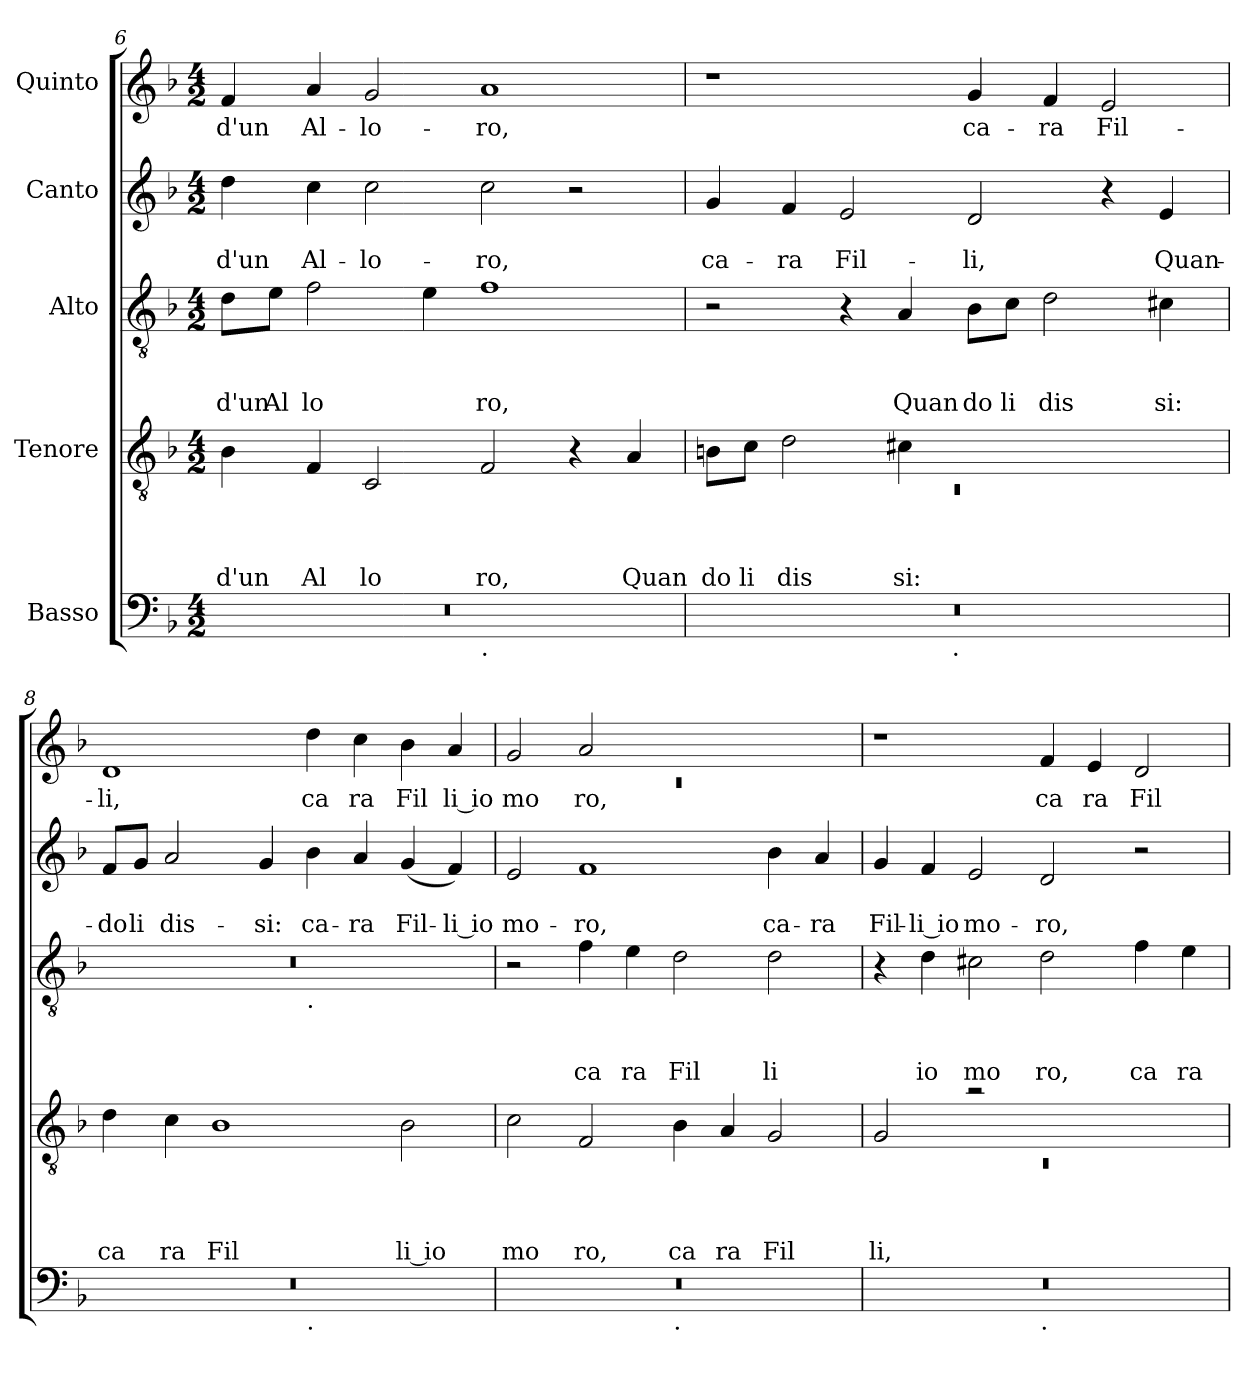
**kern	**kern	**text	**text	**text	**text	**kern	**text	**text	**text	**kern	**text	**text	**kern	**text
*part5	*part4	*part4	*part4	*part4	*part4	*part3	*part3	*part3	*part3	*part2	*part2	*part2	*part1	*part1
*staff5	*staff4	*staff4	*staff4	*staff4	*staff4	*staff3	*staff3	*staff3	*staff3	*staff2	*staff2	*staff2	*staff1	*staff1
*I"Basso	*I"Tenore	*	*	*	*	*I"Alto	*	*	*	*I"Canto	*	*	*I"Quinto	*
*clefF4	*clefGv2	*	*	*	*	*clefGv2	*	*	*	*clefG2	*	*	*clefG2	*
*k[b-]	*k[b-]	*	*	*	*	*k[b-]	*	*	*	*k[b-]	*	*	*k[b-]	*
*F:	*F:	*	*	*	*	*F:	*	*	*	*F:	*	*	*F:	*
*M4/2	*M4/2	*	*	*	*	*M4/2	*	*	*	*M4/2	*	*	*M4/2	*
=6	=6	=6	=6	=6	=6	=6	=6	=6	=6	=6	=6	=6	=6	=6
!	!	!	!	!	!LO:LY:b	!	!	!	!LO:LY:b	!	!	!LO:LY:b	!	!LO:LY:b
*^	*	*	*	*	*	*	*	*	*	*	*	*	*	*
0r	1ryy	4B-\	.	.	.	d'un	8d\L	.	.	d'un	4dd\	.	d'un	4f/	d'un
!	!	!	!	!	!	!	!	!	!	!LO:LY:b	!	!	!	!	!
.	.	.	.	.	.	.	8e\J	.	.	Al	.	.	.	.	.
!	!	!	!	!	!	!LO:LY:b	!	!	!	!LO:LY:b	!	!	!LO:LY:b	!	!LO:LY:b
.	.	4F/	.	.	.	Al	2f\	.	.	lo	4cc\	.	Al-	4a/	Al-
!	!	!	!	!	!	!LO:LY:b	!	!	!	!	!	!	!LO:LY:b	!	!LO:LY:b
.	.	2C/	.	.	.	lo	.	.	.	.	2cc\	.	-lo-	2g/	-lo-
.	.	.	.	.	.	.	4e\	.	.	.	.	.	.	.	.
!	!LO:TX:b:t=.	!	!	!	!	!	!	!	!	!	!	!	!	!	!
!	!	!	!	!	!	!LO:LY:b	!	!	!	!LO:LY:b	!	!	!LO:LY:b	!	!LO:LY:b
.	1ryy	2F/	.	.	.	ro,	1f	.	.	ro,	2cc\	.	-ro,	1a	-ro,
.	.	4r	.	.	.	.	.	.	.	.	2r	.	.	.	.
!	!	!	!	!	!	!LO:LY:b	!	!	!	!	!	!	!	!	!
.	.	4A/	.	.	.	Quan	.	.	.	.	.	.	.	.	.
=7	=7	=7	=7	=7	=7	=7	=7	=7	=7	=7	=7	=7	=7	=7	=7
*	*	*^	*	*	*	*	*	*	*	*	*	*	*	*	*
!	!	!	!LO:N:vis=1	!	!	!	!LO:LY:b	!	!	!	!	!	!	!LO:LY:b	!	!
0r	2ryy	8Bn\L	0rC	.	.	.	do	2r	.	.	.	4g/	.	ca-	1r	.
!	!	!	!	!	!	!	!LO:LY:b	!	!	!	!	!	!	!	!	!
.	.	8c\J	.	.	.	.	li	.	.	.	.	.	.	.	.	.
!	!	!	!	!	!	!	!LO:LY:b	!	!	!	!	!	!	!LO:LY:b	!	!
.	.	2d\	.	.	.	.	dis	.	.	.	.	4f/	.	-ra	.	.
!	!	!	!	!	!	!	!	!	!	!	!	!	!	!LO:LY:b	!	!
.	4...ryy	.	.	.	.	.	.	4r	.	.	.	2e/	.	Fil-	.	.
!	!	!	!	!	!	!	!LO:LY:b	!	!	!	!LO:LY:b	!	!	!	!	!
.	.	4c#X\	.	.	.	.	si:	4A/	.	.	Quan	.	.	.	.	.
!	!LO:TX:b:t=.	!	!	!	!	!	!	!	!	!	!	!	!	!	!	!
.	1ryy	.	.	.	.	.	.	.	.	.	.	.	.	.	.	.
!	!	!	!	!	!	!	!	!	!	!	!LO:LY:b	!	!	!LO:LY:b	!	!LO:LY:b
.	.	1ryy	.	.	.	.	.	8B-\L	.	.	do	2d/	.	-li,	4g/	ca-
!	!	!	!	!	!	!	!	!	!	!	!LO:LY:b	!	!	!	!	!
.	.	.	.	.	.	.	.	8c\J	.	.	li	.	.	.	.	.
!	!	!	!	!	!	!	!	!	!	!	!LO:LY:b	!	!	!	!	!LO:LY:b
.	.	.	.	.	.	.	.	2d\	.	.	dis	.	.	.	4f/	-ra
!	!	!	!	!	!	!	!	!	!	!	!	!	!	!	!	!LO:LY:b
.	.	.	.	.	.	.	.	.	.	.	.	4r	.	.	2e/	Fil-
!	!	!	!	!	!	!	!	!	!	!	!LO:LY:b	!	!	!LO:LY:b	!	!
.	.	.	.	.	.	.	.	4c#X\	.	.	si:	4e/	.	Quan-	.	.
.	32ryy	.	.	.	.	.	.	.	.	.	.	.	.	.	.	.
!!LO:LB:g=z
=8	=8	=8	=8	=8	=8	=8	=8	=8	=8	=8	=8	=8	=8	=8	=8	=8
!	!	!	!	!	!	!	!LO:LY:b	!	!	!	!	!	!	!LO:LY:b	!	!LO:LY:b
*	*	*v	*v	*	*	*	*	*^	*	*	*	*	*	*	*	*
0r	1ryy	4d\	.	.	.	ca	0r	1ryy	.	.	.	8f/L	.	-do	1d	-li,
!	!	!	!	!	!	!	!	!	!	!	!	!	!	!LO:LY:b	!	!
.	.	.	.	.	.	.	.	.	.	.	.	8g/J	.	li	.	.
!	!	!	!	!	!	!LO:LY:b	!	!	!	!	!	!	!	!LO:LY:b	!	!
.	.	4c\	.	.	.	ra	.	.	.	.	.	2a/	.	dis-	.	.
!	!	!	!	!	!	!LO:LY:b	!	!	!	!	!	!	!	!	!	!
.	.	1B-	.	.	.	Fil	.	.	.	.	.	.	.	.	.	.
!	!	!	!	!	!	!	!	!	!	!	!	!	!	!LO:LY:b	!	!
.	.	.	.	.	.	.	.	.	.	.	.	4g/	.	-si:	.	.
!	!	!	!	!	!	!	!	!LO:TX:b:t=.	!	!	!	!	!	!	!	!
!	!LO:TX:b:t=.	!	!	!	!	!	!	!	!	!	!	!	!	!	!	!
!	!	!	!	!	!	!	!	!	!	!	!	!	!	!LO:LY:b	!	!LO:LY:b
.	1ryy	.	.	.	.	.	.	1ryy	.	.	.	4b-\	.	ca-	4dd\	ca
!	!	!	!	!	!	!	!	!	!	!	!	!	!	!LO:LY:b	!	!LO:LY:b
.	.	.	.	.	.	.	.	.	.	.	.	4a/	.	-ra	4cc\	ra
!	!	!	!	!	!	!LO:LY:b:rj	!	!	!	!	!	!	!	!LO:LY:b	!	!LO:LY:b
.	.	2B-\	.	.	.	li io	.	.	.	.	.	(>4g/	.	Fil-	4b-\	Fil
!	!	!	!	!	!	!	!	!	!	!	!	!	!	!LO:LY:b:rj	!	!LO:LY:b:rj
.	.	.	.	.	.	.	.	.	.	.	.	4f/)	.	-li io	4a/	li io
=9	=9	=9	=9	=9	=9	=9	=9	=9	=9	=9	=9	=9	=9	=9	=9	=9
*	*	*	*	*	*	*	*	*	*	*	*	*	*	*	*^	*
!	!	!	!	!	!	!LO:LY:b	!	!	!	!	!	!	!	!LO:LY:b	!	!LO:N:vis=1	!LO:LY:b
*	*	*	*	*	*	*	*v	*v	*	*	*	*	*	*	*	*	*
0r	1ryy	2c\	.	.	.	mo	2r	.	.	.	2e/	.	mo-	2g/	0rc	mo
!	!	!	!	!	!	!LO:LY:b	!	!	!	!LO:LY:b	!	!	!LO:LY:b	!	!	!LO:LY:b
.	.	2F/	.	.	.	ro,	4f\	.	.	ca	1f	.	-ro,	2a/	.	ro,
!	!	!	!	!	!	!	!	!	!	!LO:LY:b	!	!	!	!	!	!
.	.	.	.	.	.	.	4e\	.	.	ra	.	.	.	.	.	.
!	!LO:TX:b:t=.	!	!	!	!	!	!	!	!	!	!	!	!	!	!	!
!	!	!	!	!	!	!LO:LY:b	!	!	!	!LO:LY:b	!	!	!	!	!	!
.	1ryy	4B-\	.	.	.	ca	2d\	.	.	Fil	.	.	.	1ryy	.	.
!	!	!	!	!	!	!LO:LY:b	!	!	!	!	!	!	!	!	!	!
.	.	4A/	.	.	.	ra	.	.	.	.	.	.	.	.	.	.
!	!	!	!	!	!	!LO:LY:b	!	!	!	!LO:LY:b	!	!	!LO:LY:b	!	!	!
.	.	2G/	.	.	.	Fil	2d\	.	.	li	4b-\	.	ca-	.	.	.
!	!	!	!	!	!	!	!	!	!	!	!	!	!LO:LY:b	!	!	!
.	.	.	.	.	.	.	.	.	.	.	4a/	.	-ra	.	.	.
*	*	*	*	*	*	*	*	*	*	*	*	*	*	*v	*v	*
=10	=10	=10	=10	=10	=10	=10	=10	=10	=10	=10	=10	=10	=10	=10	=10
*	*	*^	*	*	*	*	*	*	*	*	*	*	*	*	*
!	!	!	!LO:N:vis=1	!	!	!	!LO:LY:b	!	!	!	!	!	!	!LO:LY:b	!	!
0r	1ryy	2G/	0rC	.	.	.	li,	4r	.	.	.	4g/	.	Fil-	1r	.
!	!	!	!	!	!	!	!	!	!	!	!LO:LY:b	!	!	!LO:LY:b:rj	!	!
.	.	.	.	.	.	.	.	4d\	.	.	io	4f/	.	-li io	.	.
!	!	!	!	!	!	!	!	!	!	!	!LO:LY:b	!	!	!LO:LY:b	!	!
.	.	2ra	.	.	.	.	.	2c#X\	.	.	mo	2e/	.	mo-	.	.
!	!LO:TX:b:t=.	!	!	!	!	!	!	!	!	!	!	!	!	!	!	!
!	!	!	!	!	!	!	!	!	!	!	!LO:LY:b	!	!	!LO:LY:b	!	!LO:LY:b
.	1ryy	1ryy	.	.	.	.	.	2d\	.	.	ro,	2d/	.	-ro,	4f/	ca
!	!	!	!	!	!	!	!	!	!	!	!	!	!	!	!	!LO:LY:b
.	.	.	.	.	.	.	.	.	.	.	.	.	.	.	4e/	ra
!	!	!	!	!	!	!	!	!	!	!	!LO:LY:b	!	!	!	!	!LO:LY:b
.	.	.	.	.	.	.	.	4f\	.	.	ca	2r	.	.	2d/	Fil
!	!	!	!	!	!	!	!	!	!	!	!LO:LY:b	!	!	!	!	!
.	.	.	.	.	.	.	.	4e\	.	.	ra	.	.	.	.	.
*v	*v	*	*	*	*	*	*	*	*	*	*	*	*	*	*	*
*	*v	*v	*	*	*	*	*	*	*	*	*	*	*	*	*
=	=	=	=	=	=	=	=	=	=	=	=	=	=	=
*-	*-	*-	*-	*-	*-	*-	*-	*-	*-	*-	*-	*-	*-	*-
